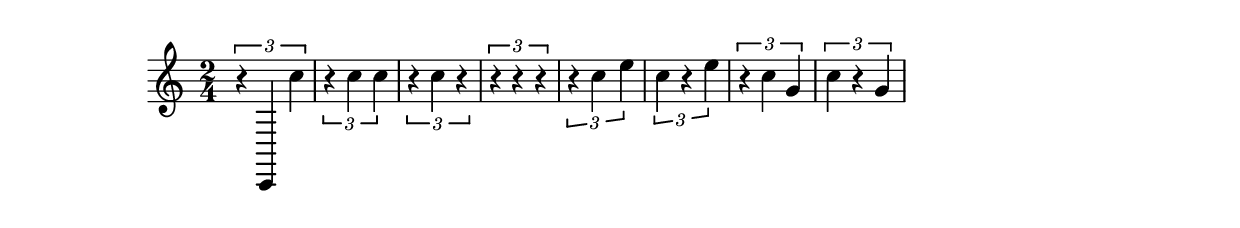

\version "2.7.32"
\header {

  texidoc = "Tuplets may contain rests. "

}


\context Voice  \relative c'' {
  \time 2/4
  \times 2/3 { r c,,, c''' }
  \times 2/3 { r c c  }
  \times 2/3 { r c r }
  \times 2/3 { r r r }
  \times 2/3 { r c e }
  \times 2/3 { c r e }
  \times 2/3 { r c g }
  \times 2/3 { c r g }
}



